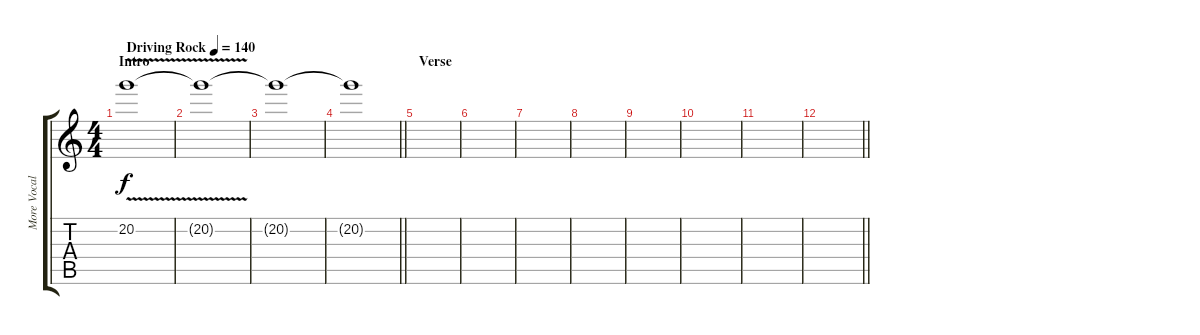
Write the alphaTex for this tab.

\track ("More Vocals/Guitar" "More Vocal") {instrument distortionguitar}
\staff {score tabs}
\tuning (E4 B3 G3 D3 A2 E2) {hide}
\ts (4 4)
\section ("" "Intro")
\tempo (140 "Driving Rock")
\clef g2
\ks c
20.2{v}.1{dy f instrument distortionguitar} |
20.2{t}.1 |
20.2{t}.1 |
\barLineRight lightlight
20.2{t}.1 |
\section ("" "Verse")
|
|
|
|
|
|
|
\barLineRight lightlight
